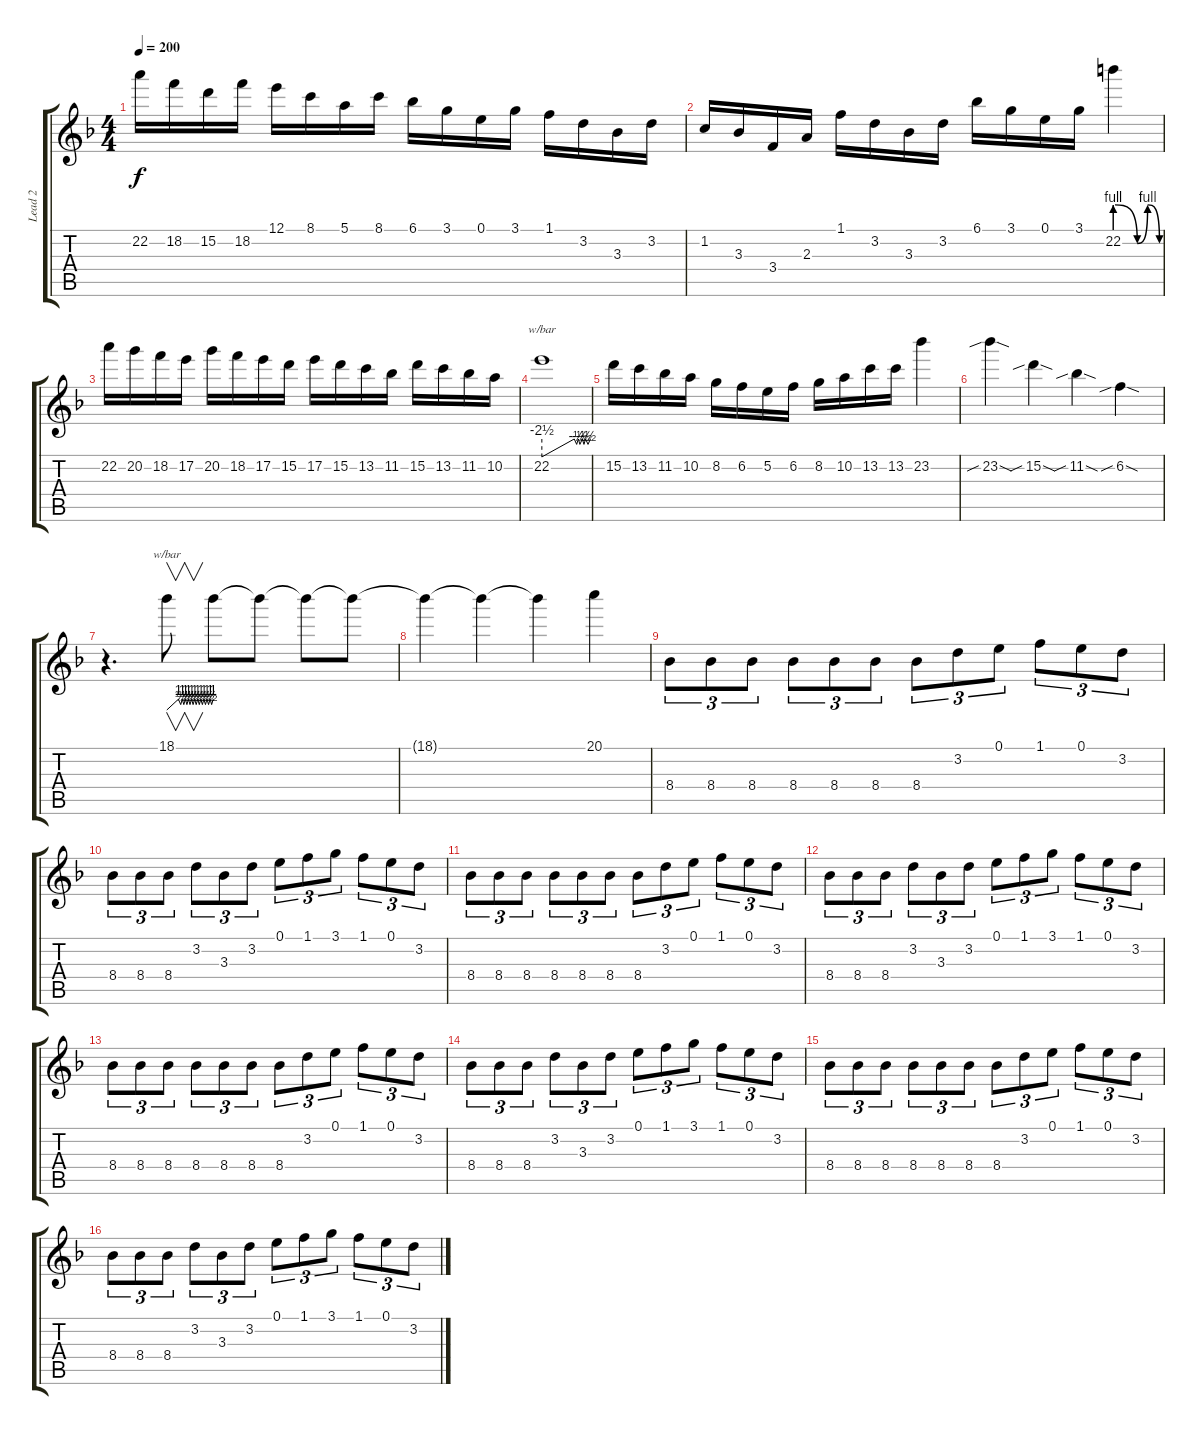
\track ("Lead 2" "Lead 2") {instrument distortionguitar}
\staff {score tabs}
\tuning (E4 B3 G3 D3 A2 E2) {hide}
\ts (4 4)
\tempo 200
\clef g2
\ks f
22.2.16{dy f} 18.2.16 15.2.16 18.2.16 12.1.16 8.1.16 5.1.16 8.1.16 6.1.16 3.1.16 0.1.16 3.1.16 1.1.16 3.2.16 3.3.16 3.2.16 |
1.2.16 3.3.16 3.4.16 2.3.16 1.1.16 3.2.16 3.3.16 3.2.16 6.1.16 3.1.16 0.1.16 3.1.16 22.2{be (custom 0 4 30 0 44 4 60 0)}.4 |
22.2.16 20.2.16 18.2.16 17.2.16 20.2.16 18.2.16 17.2.16 15.2.16 17.2.16 15.2.16 13.2.16 11.2.16 15.2.16 13.2.16 11.2.16 10.2.16 |
22.2.1{tbe (custom default 0 -10 40 0 43 -2 45 0 47 -2 50 0 52 -2 54 0 57 -2 60 0)} |
15.2.16 13.2.16 11.2.16 10.2.16 8.2.16 6.2.16 5.2.16 6.2.16 8.2.16 10.2.16 13.2.16 13.2.16 23.2.4 |
23.2{sib sod}.4 15.2{sib sod}.4 11.2{sib sod}.4 6.2{sib sod}.4 |
r.4{d} 18.1.8{v tbe (custom default 0 0 15 4 18 2 20 4 22 2 24 4 26 2 28 4 30 2 32 4 34 2 36 4 38 2 40 4 42 2 44 4 46 2 48 4 50 2 52 4 54 2 56 4 58 2 60 4)} 18.1{t}.8 18.1{t}.8 18.1{t}.8 18.1{t}.8 |
18.1{t}.4 18.1{t}.4 18.1{t}.4 20.1.4 |
8.4.8{tu (3 2)} 8.4.8{tu (3 2)} 8.4.8{tu (3 2)} 8.4.8{tu (3 2)} 8.4.8{tu (3 2)} 8.4.8{tu (3 2)} 8.4.8{tu (3 2)} 3.2.8{tu (3 2)} 0.1.8{tu (3 2)} 1.1.8{tu (3 2)} 0.1.8{tu (3 2)} 3.2.8{tu (3 2)} |
8.4.8{tu (3 2)} 8.4.8{tu (3 2)} 8.4.8{tu (3 2)} 3.2.8{tu (3 2)} 3.3.8{tu (3 2)} 3.2.8{tu (3 2)} 0.1.8{tu (3 2)} 1.1.8{tu (3 2)} 3.1.8{tu (3 2)} 1.1.8{tu (3 2)} 0.1.8{tu (3 2)} 3.2.8{tu (3 2)} |
8.4.8{tu (3 2)} 8.4.8{tu (3 2)} 8.4.8{tu (3 2)} 8.4.8{tu (3 2)} 8.4.8{tu (3 2)} 8.4.8{tu (3 2)} 8.4.8{tu (3 2)} 3.2.8{tu (3 2)} 0.1.8{tu (3 2)} 1.1.8{tu (3 2)} 0.1.8{tu (3 2)} 3.2.8{tu (3 2)} |
8.4.8{tu (3 2)} 8.4.8{tu (3 2)} 8.4.8{tu (3 2)} 3.2.8{tu (3 2)} 3.3.8{tu (3 2)} 3.2.8{tu (3 2)} 0.1.8{tu (3 2)} 1.1.8{tu (3 2)} 3.1.8{tu (3 2)} 1.1.8{tu (3 2)} 0.1.8{tu (3 2)} 3.2.8{tu (3 2)} |
8.4.8{tu (3 2)} 8.4.8{tu (3 2)} 8.4.8{tu (3 2)} 8.4.8{tu (3 2)} 8.4.8{tu (3 2)} 8.4.8{tu (3 2)} 8.4.8{tu (3 2)} 3.2.8{tu (3 2)} 0.1.8{tu (3 2)} 1.1.8{tu (3 2)} 0.1.8{tu (3 2)} 3.2.8{tu (3 2)} |
8.4.8{tu (3 2)} 8.4.8{tu (3 2)} 8.4.8{tu (3 2)} 3.2.8{tu (3 2)} 3.3.8{tu (3 2)} 3.2.8{tu (3 2)} 0.1.8{tu (3 2)} 1.1.8{tu (3 2)} 3.1.8{tu (3 2)} 1.1.8{tu (3 2)} 0.1.8{tu (3 2)} 3.2.8{tu (3 2)} |
8.4.8{tu (3 2)} 8.4.8{tu (3 2)} 8.4.8{tu (3 2)} 8.4.8{tu (3 2)} 8.4.8{tu (3 2)} 8.4.8{tu (3 2)} 8.4.8{tu (3 2)} 3.2.8{tu (3 2)} 0.1.8{tu (3 2)} 1.1.8{tu (3 2)} 0.1.8{tu (3 2)} 3.2.8{tu (3 2)} |
8.4.8{tu (3 2)} 8.4.8{tu (3 2)} 8.4.8{tu (3 2)} 3.2.8{tu (3 2)} 3.3.8{tu (3 2)} 3.2.8{tu (3 2)} 0.1.8{tu (3 2)} 1.1.8{tu (3 2)} 3.1.8{tu (3 2)} 1.1.8{tu (3 2)} 0.1.8{tu (3 2)} 3.2.8{tu (3 2)}
